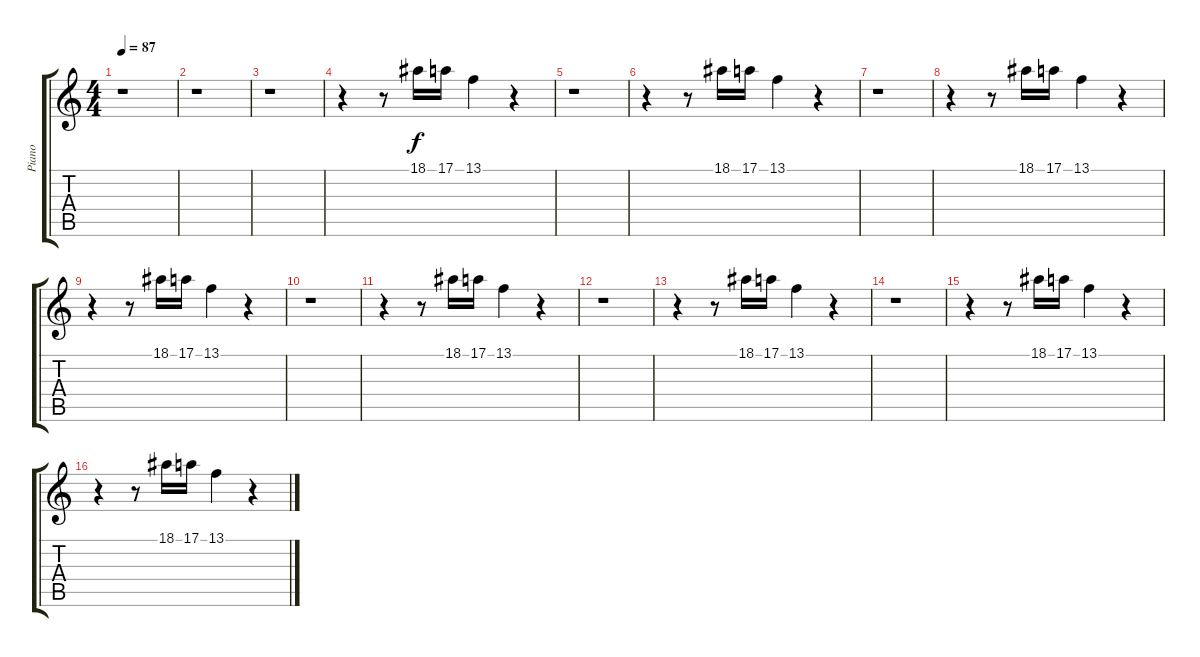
\track ("Piano" "Piano") {instrument acousticgrandpiano}
\staff {score tabs}
\tuning (E4 B3 G3 D3 A2 E2) {hide}
\ts (4 4)
\tempo 87
\clef g2
\ks c
r.1{dy f} |
r.1 |
r.1 |
r.4 r.8 18.1.16 17.1.16 13.1.4 r.4 |
r.1 |
r.4 r.8 18.1.16 17.1.16 13.1.4 r.4 |
r.1 |
r.4 r.8 18.1.16 17.1.16 13.1.4 r.4 |
r.4 r.8 18.1.16 17.1.16 13.1.4 r.4 |
r.1 |
r.4 r.8 18.1.16 17.1.16 13.1.4 r.4 |
r.1 |
r.4 r.8 18.1.16 17.1.16 13.1.4 r.4 |
r.1 |
r.4 r.8 18.1.16 17.1.16 13.1.4 r.4 |
r.4 r.8 18.1.16 17.1.16 13.1.4 r.4
